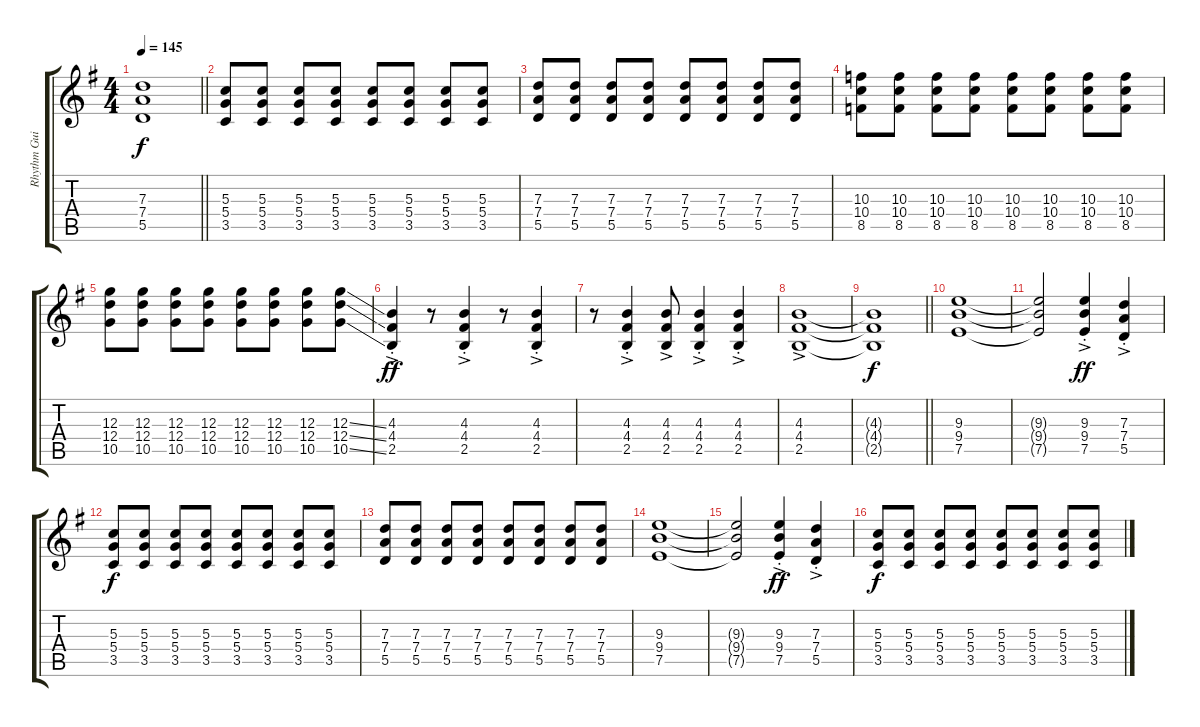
\track ("Rhythm Guitar" "Rhythm Gui") {instrument distortionguitar}
\staff {score tabs}
\tuning (E4 B3 G3 D3 A2 E2) {hide}
\ts (4 4)
\tempo 145
\clef g2
\barLineRight lightlight
\ks eminor
(7.3{t} 7.4{t} 5.5{t}).1{dy f} |
(5.3 5.4 3.5).8 (5.3 5.4 3.5).8 (5.3 5.4 3.5).8 (5.3 5.4 3.5).8 (5.3 5.4 3.5).8 (5.3 5.4 3.5).8 (5.3 5.4 3.5).8 (5.3 5.4 3.5).8 |
(7.3 7.4 5.5).8 (7.3 7.4 5.5).8 (7.3 7.4 5.5).8 (7.3 7.4 5.5).8 (7.3 7.4 5.5).8 (7.3 7.4 5.5).8 (7.3 7.4 5.5).8 (7.3 7.4 5.5).8 |
(10.3 10.4 8.5).8 (10.3 10.4 8.5).8 (10.3 10.4 8.5).8 (10.3 10.4 8.5).8 (10.3 10.4 8.5).8 (10.3 10.4 8.5).8 (10.3 10.4 8.5).8 (10.3 10.4 8.5).8 |
(12.3 12.4 10.5).8 (12.3 12.4 10.5).8 (12.3 12.4 10.5).8 (12.3 12.4 10.5).8 (12.3 12.4 10.5).8 (12.3 12.4 10.5).8 (12.3 12.4 10.5).8 (12.3{ss} 12.4{ss} 10.5{ss}).8 |
(4.3{ac st} 4.4{ac st} 2.5{ac st}).4{dy ff} r.8 (4.3{ac st} 4.4{ac st} 2.5{ac st}).4 r.8 (4.3{ac st} 4.4{ac st} 2.5{ac st}).4 |
r.8 (4.3{ac st} 4.4{ac st} 2.5{ac st}).4 (4.3{ac} 4.4{ac} 2.5{ac}).8 (4.3{ac st} 4.4{ac st} 2.5{ac st}).4 (4.3{ac st} 4.4{ac st} 2.5{ac st}).4 |
(4.3{ac} 4.4{ac} 2.5{ac}).1 |
\barLineRight lightlight
(4.3{t} 4.4{t} 2.5{t}).1{dy f} |
(9.3 9.4 7.5).1 |
(9.3{t} 9.4{t} 7.5{t}).2 (9.3{ac st} 9.4{ac st} 7.5{ac st}).4{dy ff} (7.3{ac st} 7.4{ac st} 5.5{ac st}).4 |
(5.3 5.4 3.5).8{dy f} (5.3 5.4 3.5).8 (5.3 5.4 3.5).8 (5.3 5.4 3.5).8 (5.3 5.4 3.5).8 (5.3 5.4 3.5).8 (5.3 5.4 3.5).8 (5.3 5.4 3.5).8 |
(7.3 7.4 5.5).8 (7.3 7.4 5.5).8 (7.3 7.4 5.5).8 (7.3 7.4 5.5).8 (7.3 7.4 5.5).8 (7.3 7.4 5.5).8 (7.3 7.4 5.5).8 (7.3 7.4 5.5).8 |
(9.3 9.4 7.5).1 |
(9.3{t} 9.4{t} 7.5{t}).2 (9.3{ac st} 9.4{ac st} 7.5{ac st}).4{dy ff} (7.3{ac st} 7.4{ac st} 5.5{ac st}).4 |
(5.3 5.4 3.5).8{dy f} (5.3 5.4 3.5).8 (5.3 5.4 3.5).8 (5.3 5.4 3.5).8 (5.3 5.4 3.5).8 (5.3 5.4 3.5).8 (5.3 5.4 3.5).8 (5.3 5.4 3.5).8
